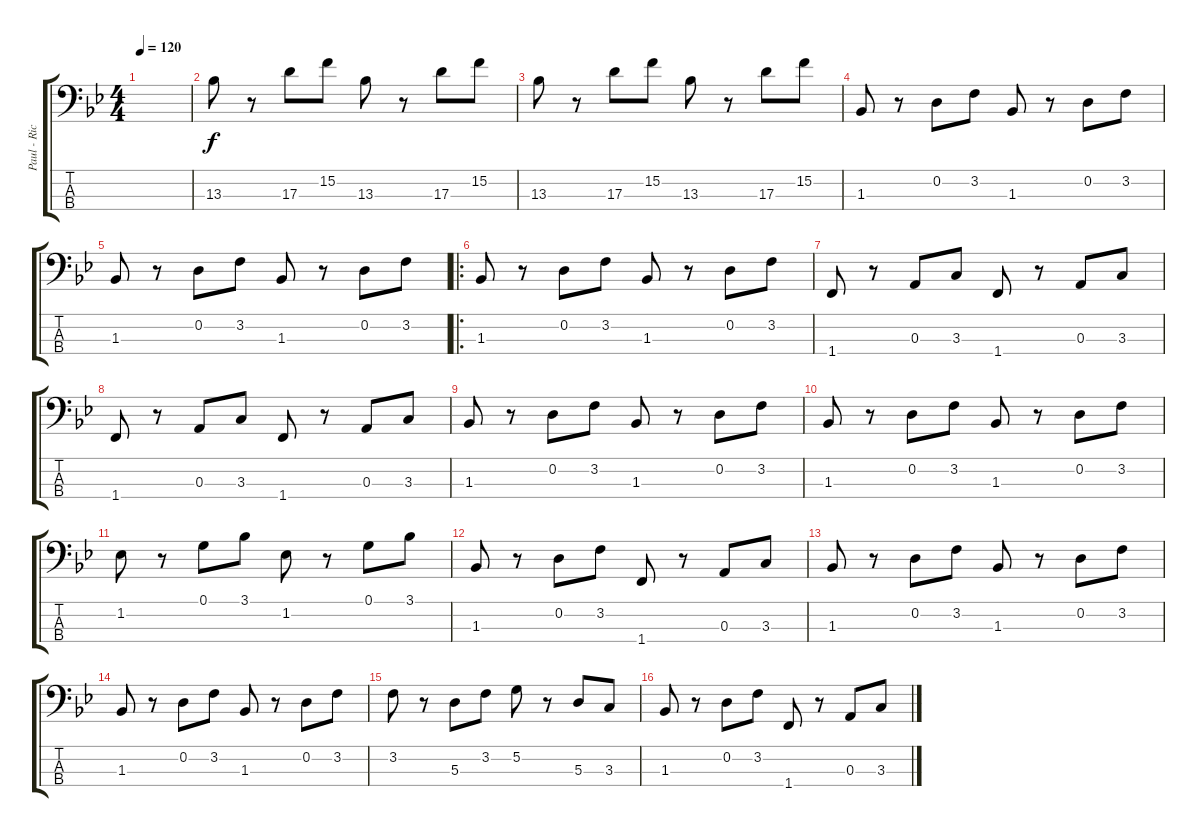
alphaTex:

\track ("Paul - Rickenbacker  4001S-LH" "Paul - Ric") {instrument electricbasspick}
\staff {score tabs}
\tuning (G2 D2 A1 E1) {hide}
\ts (4 4)
\tempo 120
\clef f4
\ks bb
|
13.3.8 r.8 17.3.8 15.2.8 13.3.8 r.8 17.3.8 15.2.8 |
13.3.8 r.8 17.3.8 15.2.8 13.3.8 r.8 17.3.8 15.2.8 |
1.3.8 r.8 0.2.8 3.2.8 1.3.8 r.8 0.2.8 3.2.8 |
1.3.8 r.8 0.2.8 3.2.8 1.3.8 r.8 0.2.8 3.2.8 |
\ro
1.3.8 r.8 0.2.8 3.2.8 1.3.8 r.8 0.2.8 3.2.8 |
1.4.8 r.8 0.3.8 3.3.8 1.4.8 r.8 0.3.8 3.3.8 |
1.4.8 r.8 0.3.8 3.3.8 1.4.8 r.8 0.3.8 3.3.8 |
1.3.8 r.8 0.2.8 3.2.8 1.3.8 r.8 0.2.8 3.2.8 |
1.3.8 r.8 0.2.8 3.2.8 1.3.8 r.8 0.2.8 3.2.8 |
1.2.8 r.8 0.1.8 3.1.8 1.2.8 r.8 0.1.8 3.1.8 |
1.3.8 r.8 0.2.8 3.2.8 1.4.8 r.8 0.3.8 3.3.8 |
1.3.8 r.8 0.2.8 3.2.8 1.3.8 r.8 0.2.8 3.2.8 |
1.3.8 r.8 0.2.8 3.2.8 1.3.8 r.8 0.2.8 3.2.8 |
3.2.8 r.8 5.3.8 3.2.8 5.2.8 r.8 5.3.8 3.3.8 |
1.3.8 r.8 0.2.8 3.2.8 1.4.8 r.8 0.3.8 3.3.8
